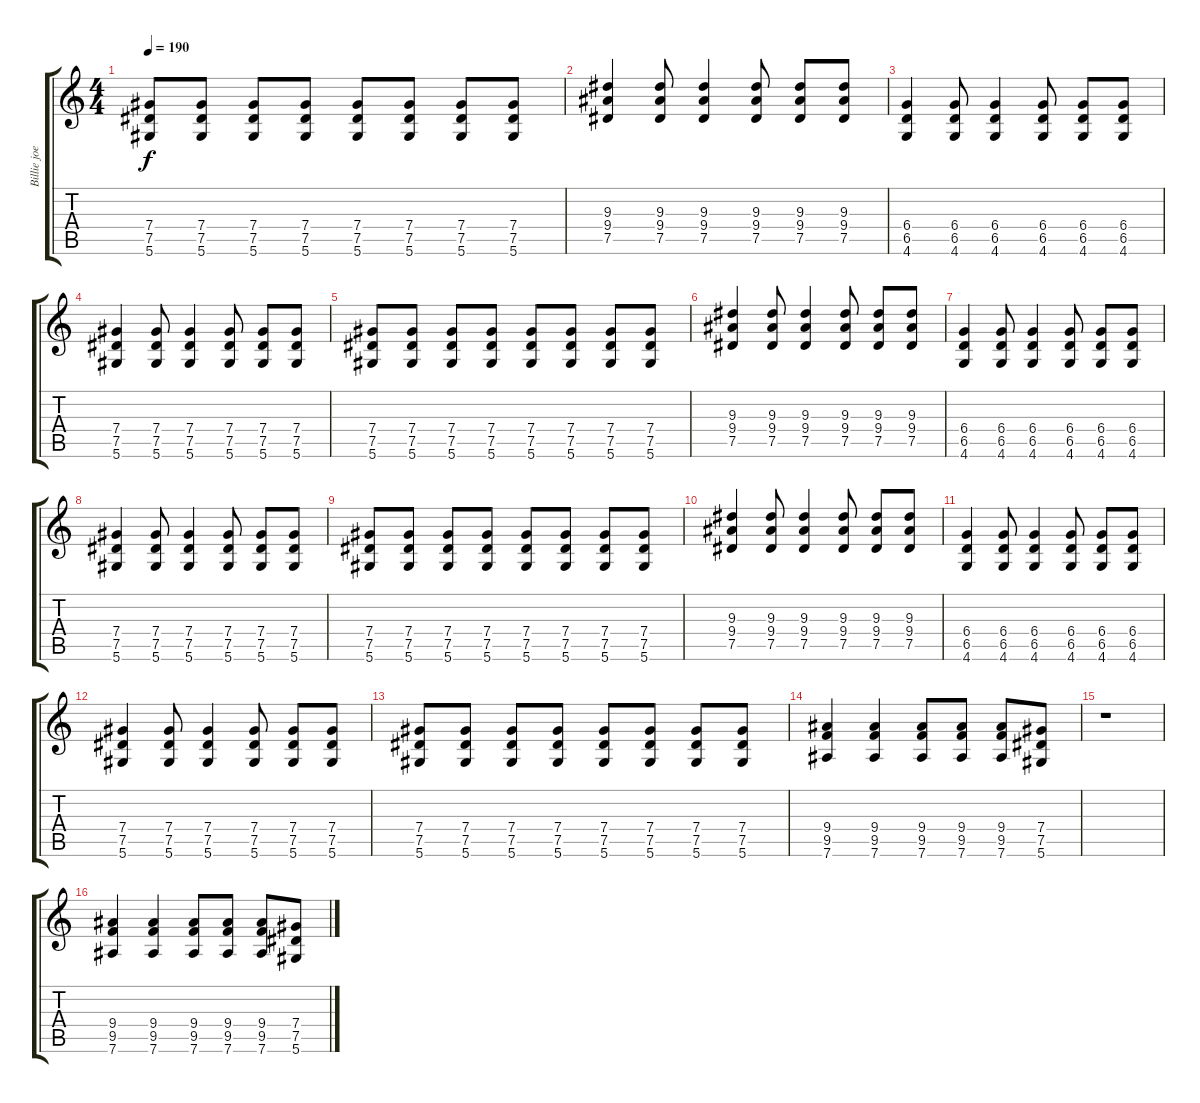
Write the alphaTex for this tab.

\track ("Billie joe" "Billie joe") {instrument distortionguitar}
\staff {score tabs}
\tuning (Eb4 Bb3 Gb3 Db3 Ab2 Eb2) {hide}
\ts (4 4)
\tempo 190
\clef g2
\ks c
(7.4 7.5 5.6).8{dy f} (7.4 7.5 5.6).8 (7.4 7.5 5.6).8 (7.4 7.5 5.6).8 (7.4 7.5 5.6).8 (7.4 7.5 5.6).8 (7.4 7.5 5.6).8 (7.4 7.5 5.6).8 |
(9.3 9.4 7.5).4 (9.3 9.4 7.5).8 (9.3 9.4 7.5).4 (9.3 9.4 7.5).8 (9.3 9.4 7.5).8 (9.3 9.4 7.5).8 |
(6.4 6.5 4.6).4 (6.4 6.5 4.6).8 (6.4 6.5 4.6).4 (6.4 6.5 4.6).8 (6.4 6.5 4.6).8 (6.4 6.5 4.6).8 |
(7.4 7.5 5.6).4 (7.4 7.5 5.6).8 (7.4 7.5 5.6).4 (7.4 7.5 5.6).8 (7.4 7.5 5.6).8 (7.4 7.5 5.6).8 |
(7.4 7.5 5.6).8 (7.4 7.5 5.6).8 (7.4 7.5 5.6).8 (7.4 7.5 5.6).8 (7.4 7.5 5.6).8 (7.4 7.5 5.6).8 (7.4 7.5 5.6).8 (7.4 7.5 5.6).8 |
(9.3 9.4 7.5).4 (9.3 9.4 7.5).8 (9.3 9.4 7.5).4 (9.3 9.4 7.5).8 (9.3 9.4 7.5).8 (9.3 9.4 7.5).8 |
(6.4 6.5 4.6).4 (6.4 6.5 4.6).8 (6.4 6.5 4.6).4 (6.4 6.5 4.6).8 (6.4 6.5 4.6).8 (6.4 6.5 4.6).8 |
(7.4 7.5 5.6).4 (7.4 7.5 5.6).8 (7.4 7.5 5.6).4 (7.4 7.5 5.6).8 (7.4 7.5 5.6).8 (7.4 7.5 5.6).8 |
(7.4 7.5 5.6).8 (7.4 7.5 5.6).8 (7.4 7.5 5.6).8 (7.4 7.5 5.6).8 (7.4 7.5 5.6).8 (7.4 7.5 5.6).8 (7.4 7.5 5.6).8 (7.4 7.5 5.6).8 |
(9.3 9.4 7.5).4 (9.3 9.4 7.5).8 (9.3 9.4 7.5).4 (9.3 9.4 7.5).8 (9.3 9.4 7.5).8 (9.3 9.4 7.5).8 |
(6.4 6.5 4.6).4 (6.4 6.5 4.6).8 (6.4 6.5 4.6).4 (6.4 6.5 4.6).8 (6.4 6.5 4.6).8 (6.4 6.5 4.6).8 |
(7.4 7.5 5.6).4 (7.4 7.5 5.6).8 (7.4 7.5 5.6).4 (7.4 7.5 5.6).8 (7.4 7.5 5.6).8 (7.4 7.5 5.6).8 |
(7.4 7.5 5.6).8 (7.4 7.5 5.6).8 (7.4 7.5 5.6).8 (7.4 7.5 5.6).8 (7.4 7.5 5.6).8 (7.4 7.5 5.6).8 (7.4 7.5 5.6).8 (7.4 7.5 5.6).8 |
(9.4 9.5 7.6).4 (9.4 9.5 7.6).4 (9.4 9.5 7.6).8 (9.4 9.5 7.6).8 (9.4 9.5 7.6).8 (7.4 7.5 5.6).8 |
r.1 |
(9.4 9.5 7.6).4 (9.4 9.5 7.6).4 (9.4 9.5 7.6).8 (9.4 9.5 7.6).8 (9.4 9.5 7.6).8 (7.4 7.5 5.6).8
